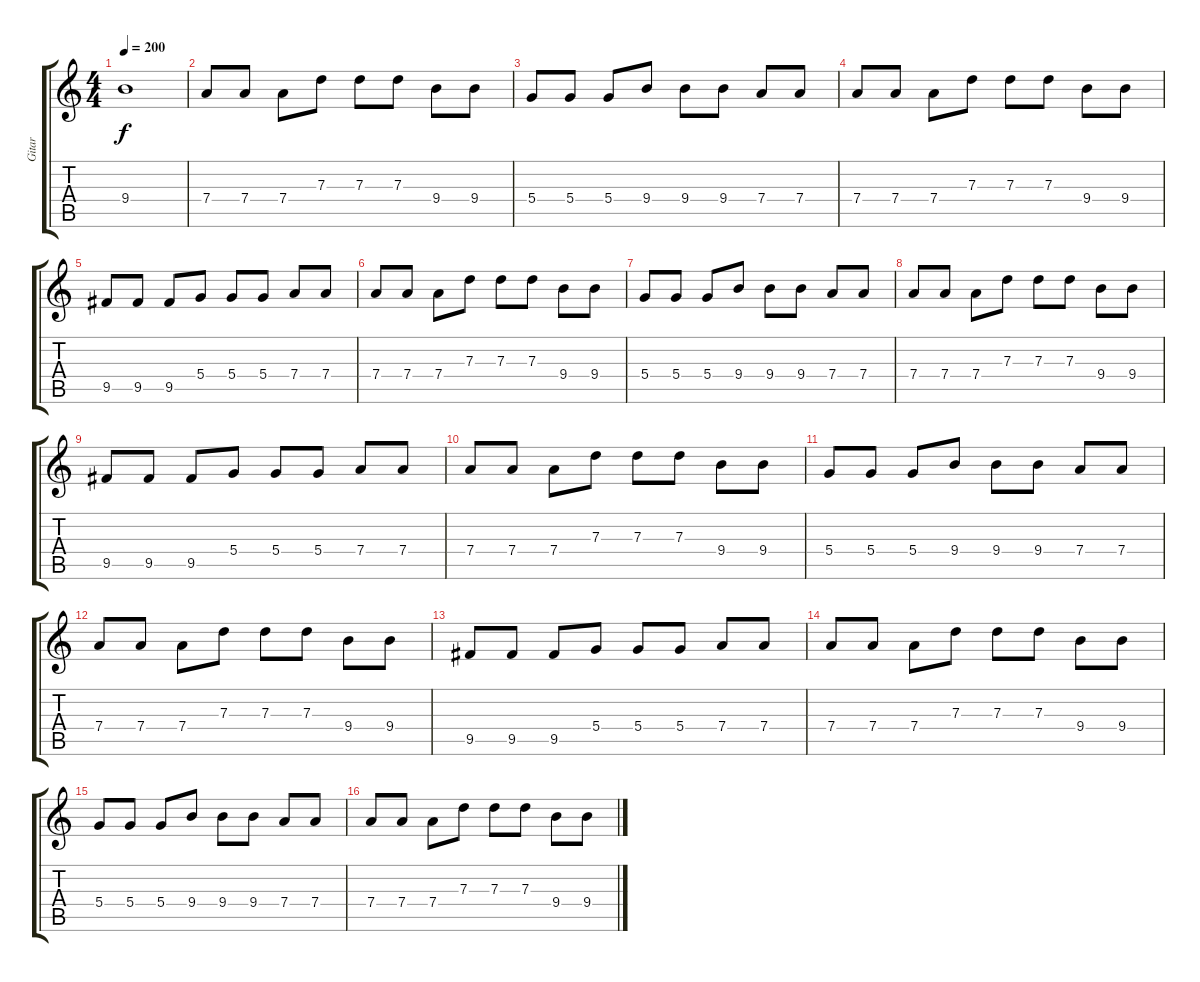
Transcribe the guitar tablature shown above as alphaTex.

\track ("Gitar" "Gitar") {instrument distortionguitar}
\staff {score tabs}
\tuning (E4 B3 G3 D3 A2 D2) {hide}
\ts (4 4)
\tempo 200
\clef g2
\ks c
9.4.1{dy f} |
7.4.8 7.4.8 7.4.8 7.3.8 7.3.8 7.3.8 9.4.8 9.4.8 |
5.4.8 5.4.8 5.4.8 9.4.8 9.4.8 9.4.8 7.4.8 7.4.8 |
7.4.8 7.4.8 7.4.8 7.3.8 7.3.8 7.3.8 9.4.8 9.4.8 |
9.5.8 9.5.8 9.5.8 5.4.8 5.4.8 5.4.8 7.4.8 7.4.8 |
7.4.8 7.4.8 7.4.8 7.3.8 7.3.8 7.3.8 9.4.8 9.4.8 |
5.4.8 5.4.8 5.4.8 9.4.8 9.4.8 9.4.8 7.4.8 7.4.8 |
7.4.8 7.4.8 7.4.8 7.3.8 7.3.8 7.3.8 9.4.8 9.4.8 |
9.5.8 9.5.8 9.5.8 5.4.8 5.4.8 5.4.8 7.4.8 7.4.8 |
7.4.8 7.4.8 7.4.8 7.3.8 7.3.8 7.3.8 9.4.8 9.4.8 |
5.4.8 5.4.8 5.4.8 9.4.8 9.4.8 9.4.8 7.4.8 7.4.8 |
7.4.8 7.4.8 7.4.8 7.3.8 7.3.8 7.3.8 9.4.8 9.4.8 |
9.5.8 9.5.8 9.5.8 5.4.8 5.4.8 5.4.8 7.4.8 7.4.8 |
7.4.8 7.4.8 7.4.8 7.3.8 7.3.8 7.3.8 9.4.8 9.4.8 |
5.4.8 5.4.8 5.4.8 9.4.8 9.4.8 9.4.8 7.4.8 7.4.8 |
7.4.8 7.4.8 7.4.8 7.3.8 7.3.8 7.3.8 9.4.8 9.4.8
